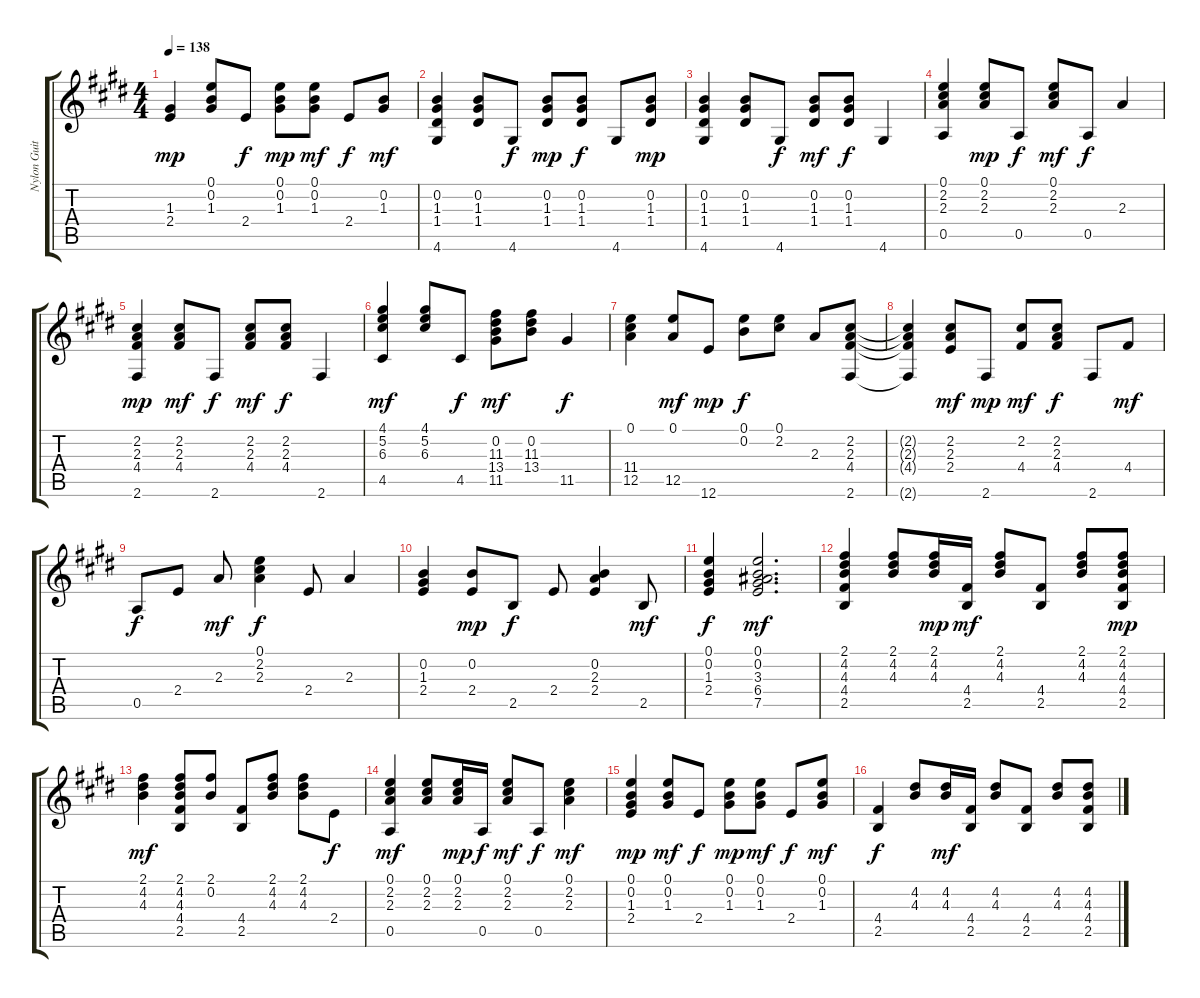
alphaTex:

\track ("Nylon Guitar" "Nylon Guit") {instrument acousticguitarnylon}
\staff {score tabs}
\tuning (E4 B3 G3 D3 A2 E2) {hide}
\ts (4 4)
\tempo 138
\clef g2
\ks e
(1.3 2.4).4{dy mp} (0.1 0.2 1.3).8 2.4.8{dy f} (0.1 0.2 1.3).8{dy mp} (0.1 0.2 1.3).8{dy mf} 2.4.8{dy f} (0.2 1.3).8{dy mf} |
(0.2 1.3 1.4 4.6).4 (0.2 1.3 1.4).8 4.6.8{dy f} (0.2 1.3 1.4).8{dy mp} (0.2 1.3 1.4).8{dy f} 4.6.8 (0.2 1.3 1.4).8{dy mp} |
(0.2 1.3 1.4 4.6).4 (0.2 1.3 1.4).8 4.6.8{dy f} (0.2 1.3 1.4).8{dy mf} (0.2 1.3 1.4).8{dy f} 4.6.4 |
(0.1 2.2 2.3 0.5).4 (0.1 2.2 2.3).8{dy mp} 0.5.8{dy f} (0.1 2.2 2.3).8{dy mf} 0.5.8{dy f} 2.3.4 |
(2.2 2.3 4.4 2.6).4{dy mp} (2.2 2.3 4.4).8{dy mf} 2.6.8{dy f} (2.2 2.3 4.4).8{dy mf} (2.2 2.3 4.4).8{dy f} 2.6.4 |
(4.1 5.2 6.3 4.5).4{dy mf} (4.1 5.2 6.3).8 4.5.8{dy f} (0.2 11.3 13.4 11.5).8{dy mf} (0.2 11.3 13.4).8 11.5.4{dy f} |
(0.1 11.4 12.5).4 (0.1 12.5).8{dy mf} 12.6.8{dy mp} (0.1 0.2).8{dy f} (0.1 2.2).8 2.3.8 (2.2 2.3 4.4 2.6).8 |
(2.2{t} 2.3{t} 4.4{t} 2.6{t}).4 (2.2 2.3 2.4).8{dy mf} 2.6.8{dy mp} (2.2 4.4).8{dy mf} (2.2 2.3 4.4).8{dy f} 2.6.8 4.4.8{dy mf} |
0.5.8{dy f} 2.4.8 2.3.8{dy mf} (0.1 2.2 2.3).4{dy f} 2.4.8 2.3.4 |
(0.2 1.3 2.4).4 (0.2 2.4).8{dy mp} 2.5.8{dy f} 2.4.8 (0.2 2.3 2.4).4 2.5.8{dy mf} |
(0.1 0.2 1.3 2.4).4{dy f} (0.1 0.2 3.3 6.4 7.5).2{d dy mf} |
(2.1 4.2 4.3 4.4 2.5).4 (2.1 4.2 4.3).8 (2.1 4.2 4.3).16{dy mp} (4.4 2.5).16{dy mf} (2.1 4.2 4.3).8 (4.4 2.5).8 (2.1 4.2 4.3).8 (2.1 4.2 4.3 4.4 2.5).8{dy mp} |
(2.1 4.2 4.3).4{dy mf} (2.1 4.2 4.3 4.4 2.5).8 (2.1 0.2).8 (4.4 2.5).8 (2.1 4.2 4.3).8 (2.1 4.2 4.3).8 2.4.8{dy f} |
(0.1 2.2 2.3 0.5).4{dy mf} (0.1 2.2 2.3).8 (0.1 2.2 2.3).16{dy mp} 0.5.16{dy f} (0.1 2.2 2.3).8{dy mf} 0.5.8{dy f} (0.1 2.2 2.3).4{dy mf} |
(0.1 0.2 1.3 2.4).4{dy mp} (0.1 0.2 1.3).8{dy mf} 2.4.8{dy f} (0.1 0.2 1.3).8{dy mp} (0.1 0.2 1.3).8{dy mf} 2.4.8{dy f} (0.1 0.2 1.3).8{dy mf} |
(4.4 2.5).4{dy f} (4.2 4.3).8 (4.2 4.3).16{dy mf} (4.4 2.5).16 (4.2 4.3).8 (4.4 2.5).8 (4.2 4.3).8 (4.2 4.3 4.4 2.5).8
